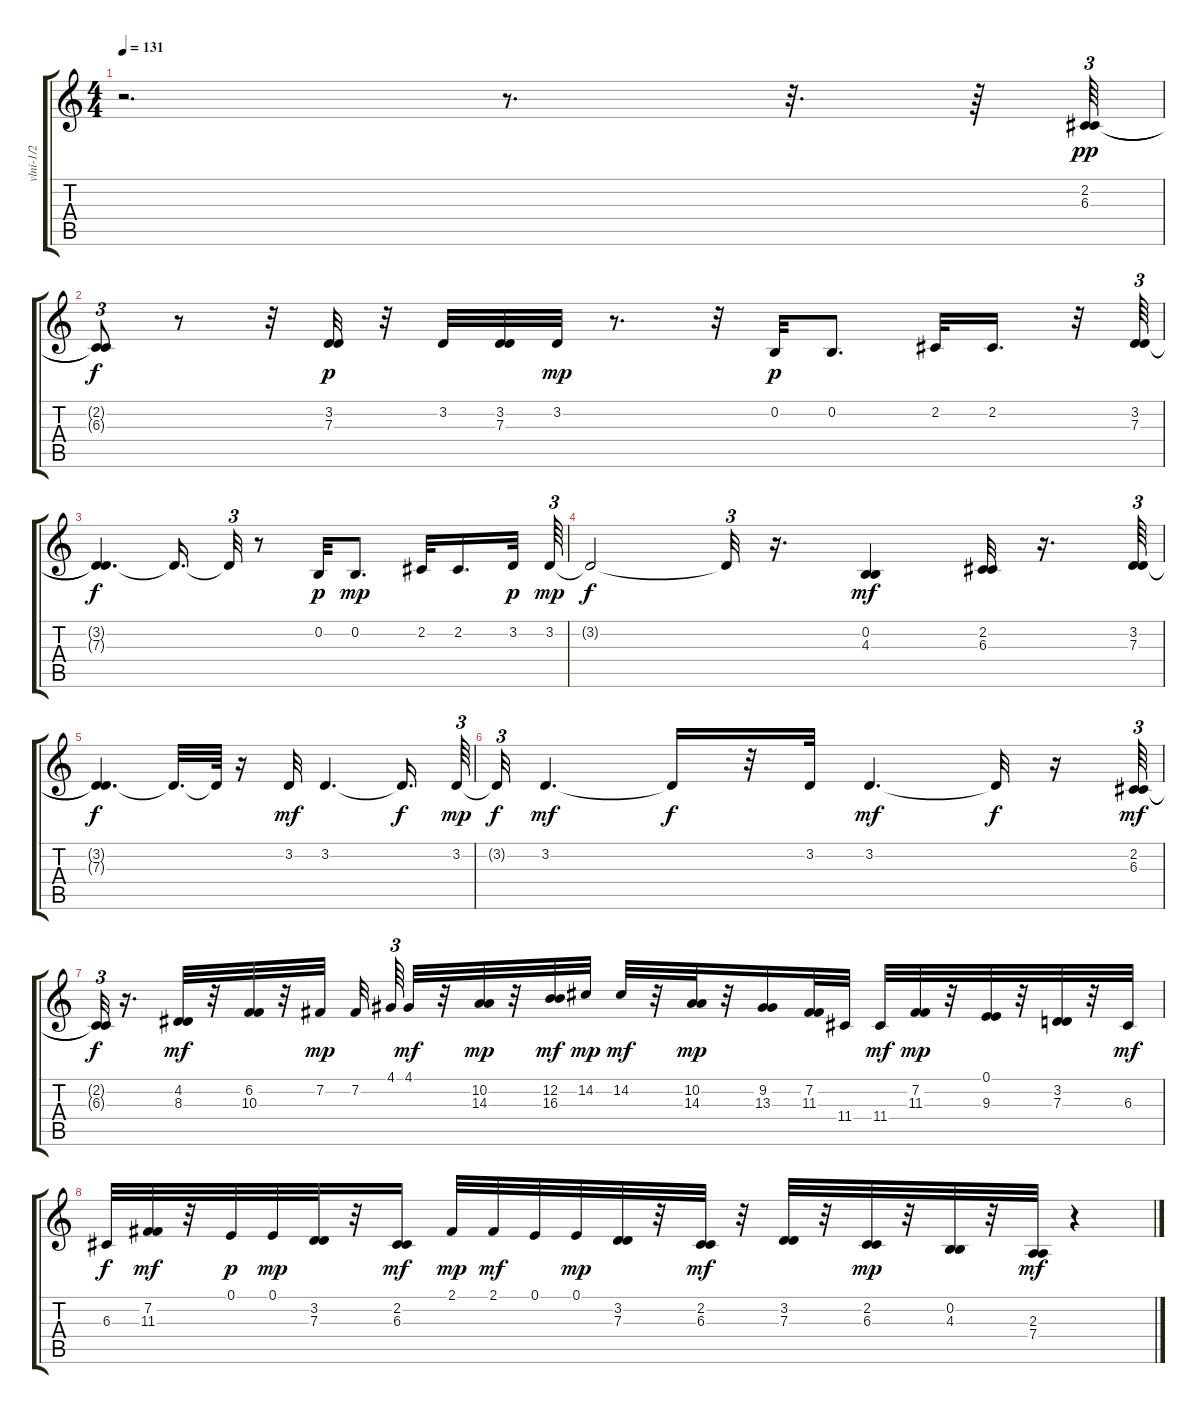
\track ("vlni-1/2" "vlni-1/2") {instrument stringensemble2}
\staff {score tabs}
\tuning (E4 B3 G3 D3 A2 E2) {hide}
\ts (4 4)
\tempo 131
\clef g2
\ks c
r.2{d dy f} r.8{d} r.32{d} r.64 (2.2 6.3).64{tu (3 2) dy pp} |
(2.2{t} 6.3{t}).8{tu (3 2) dy f} r.8 r.32 (3.2 7.3).32{dy p} r.32 3.2.32 (3.2 7.3).32 3.2.32{dy mp} r.8{d} r.32 0.2.32{dy p} 0.2.8{d} 2.2.32 2.2.16{d} r.32 (3.2 7.3).64{tu (3 2)} |
(3.2{t} 7.3{t}).4{d dy f} 7.3{t}.16{d} 7.3{t}.32{tu (3 2)} r.8 0.2.32{dy p} 0.2.8{d dy mp} 2.2.32 2.2.16{d} 3.2.32{dy p} 3.2.64{tu (3 2) dy mp} |
3.2{t}.2{dy f} 3.2{t}.32{tu (3 2)} r.16{d} (0.2 4.3).4{dy mf} (2.2 6.3).32 r.16{d} (3.2 7.3).64{tu (3 2)} |
(3.2{t} 7.3{t}).4{d dy f} 7.3{t}.32{d} 7.3{t}.64 r.16 3.2.32{dy mf} 3.2.4{d} 3.2{t}.16{d dy f} 3.2.64{tu (3 2) dy mp} |
3.2{t}.32{tu (3 2) dy f} 3.2.4{d dy mf} 3.2{t}.16{dy f} r.32 3.2.32 3.2.4{d dy mf} 3.2{t}.32{dy f} r.16 (2.2 6.3).64{tu (3 2) dy mf} |
(2.2{t} 6.3{t}).32{tu (3 2) dy f} r.16{d} (4.2 8.3).32{dy mf} r.32 (6.2 10.3).32 r.32 7.2.32{dy mp} 7.2.32{beam splitsecondary} 4.1.64{tu (3 2)} 4.1.32{dy mf} r.32 (10.2 14.3).32{dy mp} r.32 (12.2 16.3).32{dy mf} 14.2.32{dy mp} 14.2.32{dy mf} r.32 (10.2 14.3).32{dy mp} r.32 (9.2 13.3).16 (7.2 11.3).32 11.4.32 11.4.32{dy mf} (7.2 11.3).32{dy mp} r.32 (0.1 9.3).32 r.32 (3.2 7.3).32 r.32 6.3.32{dy mf} |
6.3.32{dy f} (7.2 11.3).32{dy mf} r.32 0.1.32{dy p} 0.1.32{dy mp} (3.2 7.3).32 r.32 (2.2 6.3).16{dy mf} 2.1.32{dy mp} 2.1.32{dy mf} 0.1.32 0.1.32{dy mp} (3.2 7.3).32 r.32 (2.2 6.3).32{dy mf} r.32 (3.2 7.3).32 r.32 (2.2 6.3).32{dy mp} r.32 (0.2 4.3).32 r.32 (2.3 7.4).32{dy mf} r.4
